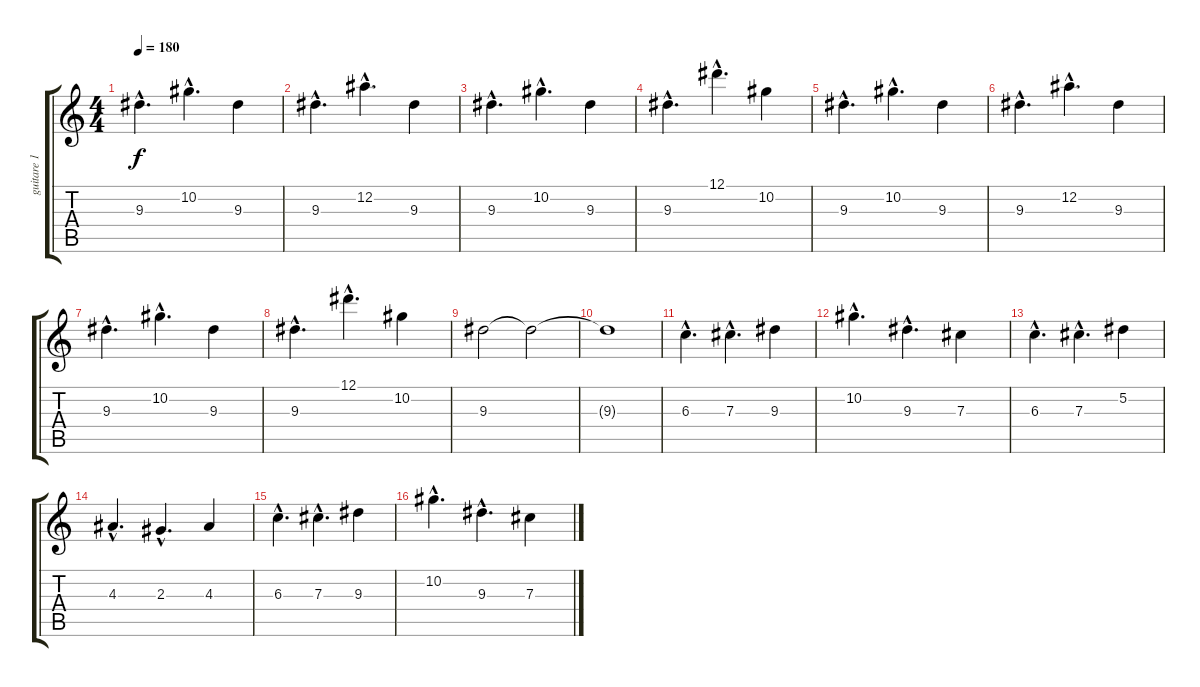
\track ("guitare 1" "guitare 1") {instrument overdrivenguitar}
\staff {score tabs}
\tuning (Eb4 Bb3 Gb3 Db3 Ab2 Db2) {hide}
\ts (4 4)
\tempo 180
\clef g2
\ks c
9.3{hac}.4{d dy f} 10.2{hac}.4{d} 9.3.4 |
9.3{hac}.4{d} 12.2{hac}.4{d} 9.3.4 |
9.3{hac}.4{d} 10.2{hac}.4{d} 9.3.4 |
9.3{hac}.4{d} 12.1{hac}.4{d} 10.2.4 |
9.3{hac}.4{d} 10.2{hac}.4{d} 9.3.4 |
9.3{hac}.4{d} 12.2{hac}.4{d} 9.3.4 |
9.3{hac}.4{d} 10.2{hac}.4{d} 9.3.4 |
9.3{hac}.4{d} 12.1{hac}.4{d} 10.2.4 |
9.3.2 9.3{t}.2 |
9.3{t}.1 |
6.3{hac}.4{d instrument overdrivenguitar} 7.3{hac}.4{d} 9.3.4 |
10.2{hac}.4{d} 9.3{hac}.4{d} 7.3.4 |
6.3{hac}.4{d} 7.3{hac}.4{d} 5.2.4 |
4.3{hac}.4{d} 2.3{hac}.4{d} 4.3.4 |
6.3{hac}.4{d} 7.3{hac}.4{d} 9.3.4 |
10.2{hac}.4{d} 9.3{hac}.4{d} 7.3.4
